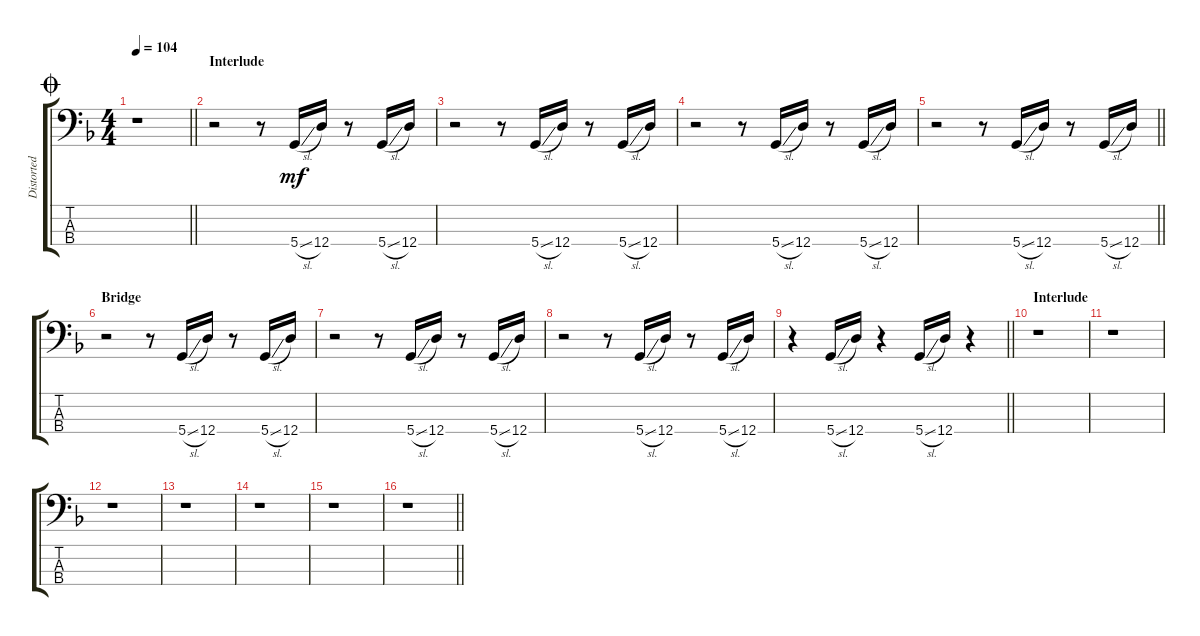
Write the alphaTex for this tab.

\track ("Distorted Bass" "Distorted ") {instrument electricbassfinger}
\staff {score tabs}
\tuning (G2 D2 A1 D1) {hide}
\ts (4 4)
\jump coda
\tempo 104
\clef f4
\barLineRight lightlight
\ks f
r.1{dy mf} |
\section ("" "Interlude")
r.2 r.8 5.4{sl}.16 12.4.16 r.8 5.4{sl}.16 12.4.16 |
r.2 r.8 5.4{sl}.16 12.4.16 r.8 5.4{sl}.16 12.4.16 |
r.2 r.8 5.4{sl}.16 12.4.16 r.8 5.4{sl}.16 12.4.16 |
\barLineRight lightlight
r.2 r.8 5.4{sl}.16 12.4.16 r.8 5.4{sl}.16 12.4.16 |
\section ("" "Bridge")
r.2 r.8 5.4{sl}.16 12.4.16 r.8 5.4{sl}.16 12.4.16 |
r.2 r.8 5.4{sl}.16 12.4.16 r.8 5.4{sl}.16 12.4.16 |
r.2 r.8 5.4{sl}.16 12.4.16 r.8 5.4{sl}.16 12.4.16 |
\barLineRight lightlight
r.4 5.4{sl}.16 12.4.16 r.4 5.4{sl}.16 12.4.16 r.4 |
\section ("" "Interlude")
r.1 |
r.1 |
r.1 |
r.1 |
r.1 |
r.1 |
\barLineRight lightlight
r.1
